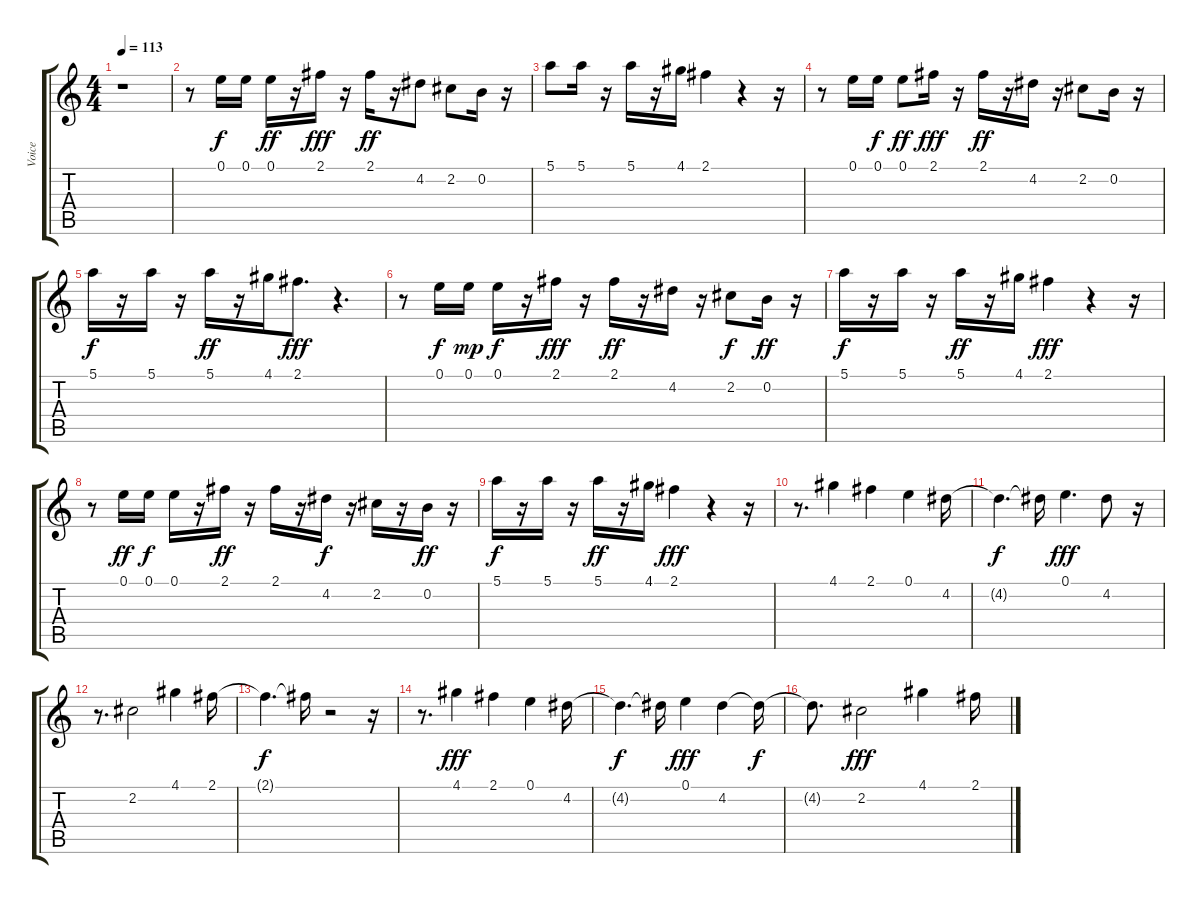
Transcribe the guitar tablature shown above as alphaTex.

\track ("Voice" "Voice") {instrument electricguitarjazz}
\staff {score tabs}
\tuning (E4 B3 G3 D3 A2 E2) {hide}
\ts (4 4)
\tempo 113
\clef g2
\ks c
r.1{dy f} |
r.8 0.1.16 0.1.16 0.1.16{dy ff} r.16 2.1.16{dy fff} r.16 2.1.16{dy ff} r.16 4.2.8 2.2.8 0.2.16 r.16 |
5.1.8 5.1.16 r.16 5.1.16 r.16 4.1.16 2.1.4 r.4 r.16 |
r.8 0.1.16 0.1.16{dy f} 0.1.8{dy ff} 2.1.16{dy fff} r.16 2.1.16{dy ff} r.16 4.2.16 r.16 2.2.8 0.2.16 r.16 |
5.1.16{dy f} r.16 5.1.16 r.16 5.1.16{dy ff} r.16 4.1.16 2.1.8{d dy fff} r.4{d} |
r.8 0.1.16{dy f} 0.1.16{dy mp} 0.1.16{dy f} r.16 2.1.16{dy fff} r.16 2.1.16{dy ff} r.16 4.2.16 r.16 2.2.8{dy f} 0.2.16{dy ff} r.16 |
5.1.16{dy f} r.16 5.1.16 r.16 5.1.16{dy ff} r.16 4.1.16 2.1.4{dy fff} r.4 r.16 |
r.8 0.1.16{dy ff} 0.1.16{dy f} 0.1.16 r.16 2.1.16{dy ff} r.16 2.1.16 r.16 4.2.16{dy f} r.16 2.2.16 r.16 0.2.16{dy ff} r.16 |
5.1.16{dy f} r.16 5.1.16 r.16 5.1.16{dy ff} r.16 4.1.16 2.1.4{dy fff} r.4 r.16 |
r.8{d} 4.1.4 2.1.4 0.1.4 4.2.16 |
4.2{t}.4{d dy f} 4.2{t}.16 0.1.4{d dy fff} 4.2.8 r.16 |
r.8{d} 2.2.2 4.1.4 2.1.16 |
2.1{t}.4{d dy f} 2.1{t}.16 r.2 r.16 |
r.8{d} 4.1.4{dy fff} 2.1.4 0.1.4 4.2.16 |
4.2{t}.4{d dy f} 4.2{t}.16 0.1.4{dy fff} 4.2.4 4.2{t}.16{dy f} |
4.2{t}.8{d} 2.2.2{dy fff} 4.1.4 2.1.16
